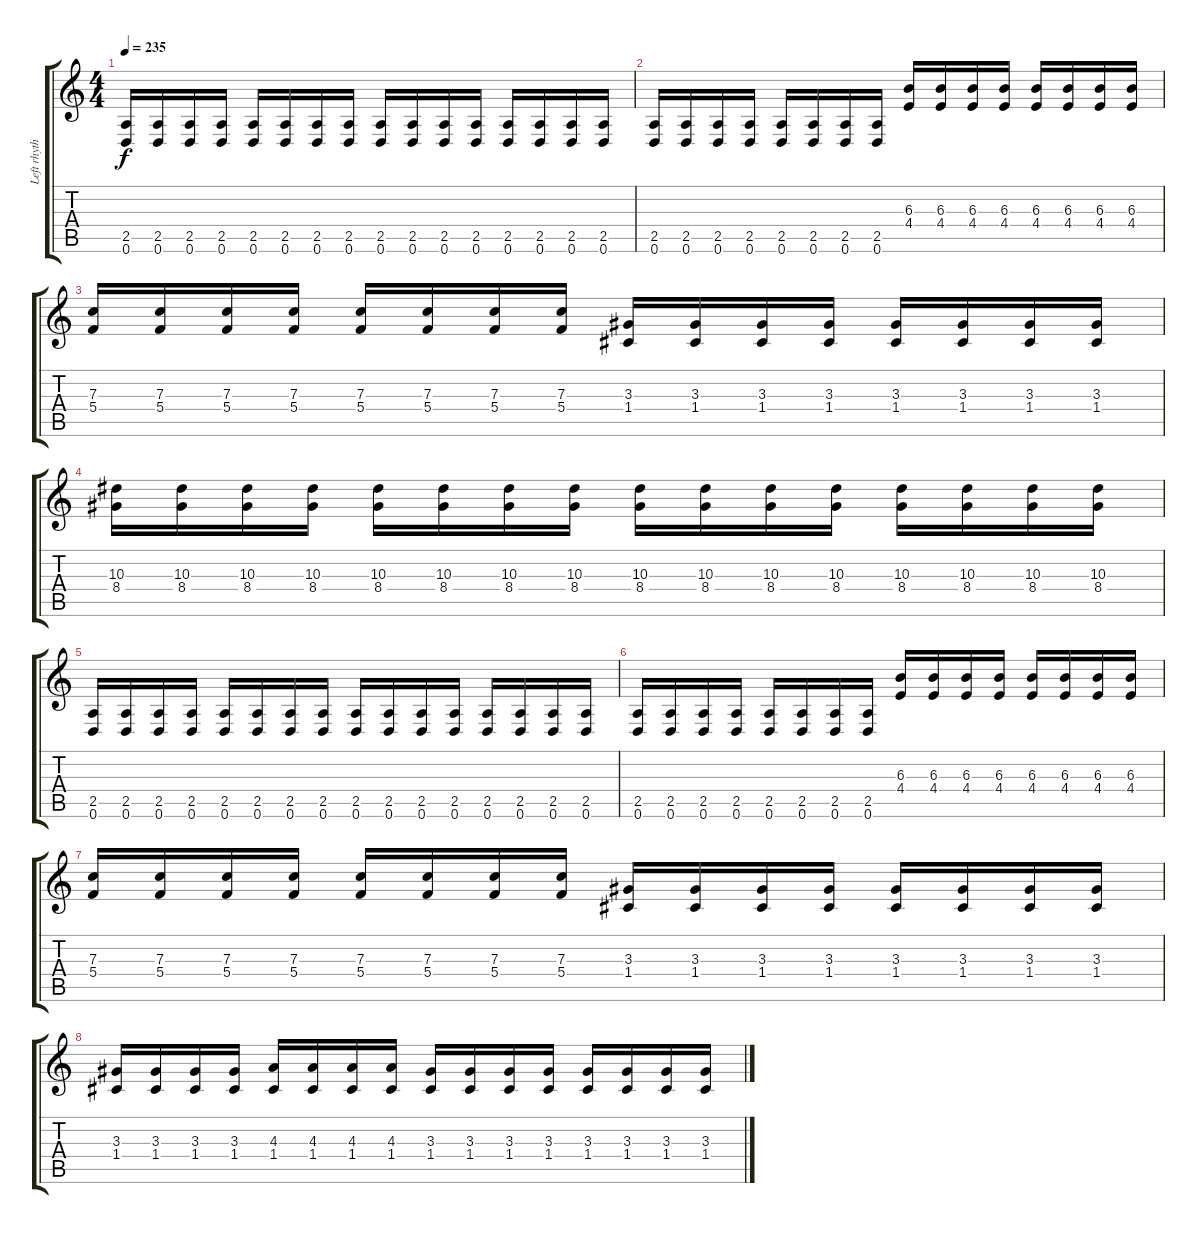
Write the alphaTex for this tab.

\track ("Left rhythm" "Left rhyth") {instrument distortionguitar}
\staff {score tabs}
\tuning (D4 A3 F3 C3 G2 D2) {hide}
\ts (4 4)
\tempo 235
\clef g2
\ks c
(2.5 0.6).16{dy f} (2.5 0.6).16 (2.5 0.6).16 (2.5 0.6).16 (2.5 0.6).16 (2.5 0.6).16 (2.5 0.6).16 (2.5 0.6).16 (2.5 0.6).16 (2.5 0.6).16 (2.5 0.6).16 (2.5 0.6).16 (2.5 0.6).16 (2.5 0.6).16 (2.5 0.6).16 (2.5 0.6).16 |
(2.5 0.6).16 (2.5 0.6).16 (2.5 0.6).16 (2.5 0.6).16 (2.5 0.6).16 (2.5 0.6).16 (2.5 0.6).16 (2.5 0.6).16 (6.3 4.4).16 (6.3 4.4).16 (6.3 4.4).16 (6.3 4.4).16 (6.3 4.4).16 (6.3 4.4).16 (6.3 4.4).16 (6.3 4.4).16 |
(7.3 5.4).16 (7.3 5.4).16 (7.3 5.4).16 (7.3 5.4).16 (7.3 5.4).16 (7.3 5.4).16 (7.3 5.4).16 (7.3 5.4).16 (3.3 1.4).16 (3.3 1.4).16 (3.3 1.4).16 (3.3 1.4).16 (3.3 1.4).16 (3.3 1.4).16 (3.3 1.4).16 (3.3 1.4).16 |
(10.3 8.4).16 (10.3 8.4).16 (10.3 8.4).16 (10.3 8.4).16 (10.3 8.4).16 (10.3 8.4).16 (10.3 8.4).16 (10.3 8.4).16 (10.3 8.4).16 (10.3 8.4).16 (10.3 8.4).16 (10.3 8.4).16 (10.3 8.4).16 (10.3 8.4).16 (10.3 8.4).16 (10.3 8.4).16 |
(2.5 0.6).16 (2.5 0.6).16 (2.5 0.6).16 (2.5 0.6).16 (2.5 0.6).16 (2.5 0.6).16 (2.5 0.6).16 (2.5 0.6).16 (2.5 0.6).16 (2.5 0.6).16 (2.5 0.6).16 (2.5 0.6).16 (2.5 0.6).16 (2.5 0.6).16 (2.5 0.6).16 (2.5 0.6).16 |
(2.5 0.6).16 (2.5 0.6).16 (2.5 0.6).16 (2.5 0.6).16 (2.5 0.6).16 (2.5 0.6).16 (2.5 0.6).16 (2.5 0.6).16 (6.3 4.4).16 (6.3 4.4).16 (6.3 4.4).16 (6.3 4.4).16 (6.3 4.4).16 (6.3 4.4).16 (6.3 4.4).16 (6.3 4.4).16 |
(7.3 5.4).16 (7.3 5.4).16 (7.3 5.4).16 (7.3 5.4).16 (7.3 5.4).16 (7.3 5.4).16 (7.3 5.4).16 (7.3 5.4).16 (3.3 1.4).16 (3.3 1.4).16 (3.3 1.4).16 (3.3 1.4).16 (3.3 1.4).16 (3.3 1.4).16 (3.3 1.4).16 (3.3 1.4).16 |
(3.3 1.4).16 (3.3 1.4).16 (3.3 1.4).16 (3.3 1.4).16 (4.3 1.4).16 (4.3 1.4).16 (4.3 1.4).16 (4.3 1.4).16 (3.3 1.4).16 (3.3 1.4).16 (3.3 1.4).16 (3.3 1.4).16 (3.3 1.4).16 (3.3 1.4).16 (3.3 1.4).16 (3.3 1.4).16
